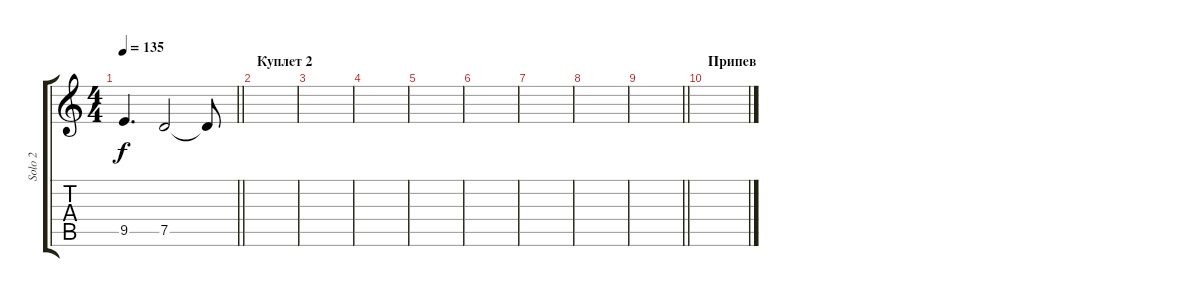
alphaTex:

\track ("Solo 2" "Solo 2") {instrument overdrivenguitar}
\staff {score tabs}
\tuning (D4 A3 F3 C3 G2 D2) {hide}
\ts (4 4)
\tempo 135
\clef g2
\barLineRight lightlight
\ks aminor
9.5.4{d dy f} 7.5.2 7.5{t}.8 |
\section ("" "Куплет 2")
|
|
|
|
|
|
|
\barLineRight lightlight
|
\section ("" "Припев")
